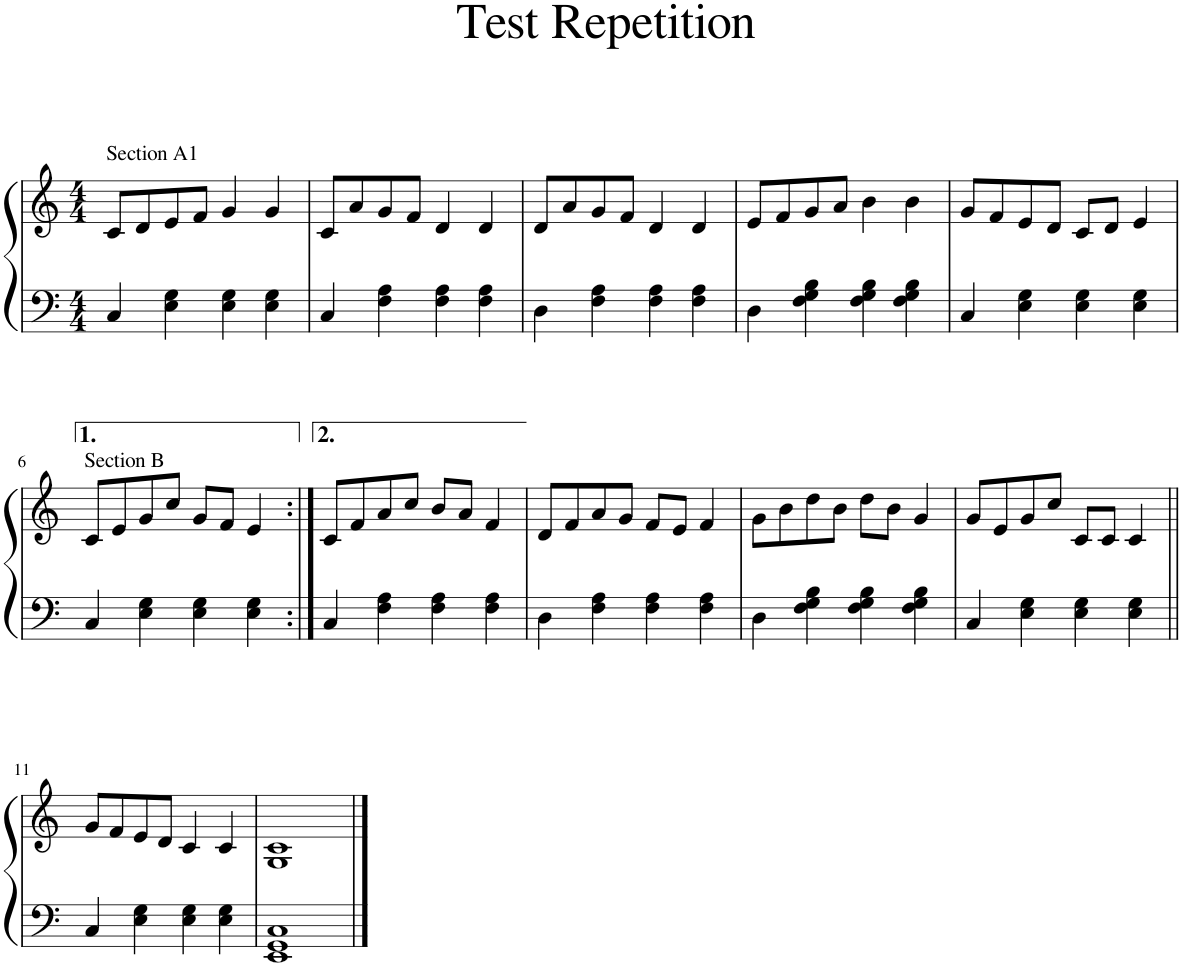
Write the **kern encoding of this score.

**kern	**kern
*part1	*part1
*staff2	*staff1
*I"Piano	*
*I'Pno.	*
*clefF4	*clefG2
*k[]	*k[]
*M4/4	*M4/4
=1	=1
!	!LO:TX:a:t=Section A1
4C/	8c/L
.	8d/
4E\ 4G\	8e/
.	8f/J
4E\ 4G\	4g/
4E\ 4G\	4g/
=2	=2
4C/	8c/L
.	8a/
4F\ 4A\	8g/
.	8f/J
4F\ 4A\	4d/
4F\ 4A\	4d/
=3	=3
4D\	8d/L
.	8a/
4F\ 4A\	8g/
.	8f/J
4F\ 4A\	4d/
4F\ 4A\	4d/
=4	=4
4D\	8e/L
.	8f/
4F\ 4G\ 4B\	8g/
.	8a/J
4F\ 4G\ 4B\	4b\
4F\ 4G\ 4B\	4b\
=5	=5
4C/	8g/L
.	8f/
4E\ 4G\	8e/
.	8d/J
4E\ 4G\	8c/L
.	8d/J
4E\ 4G\	4e/
!!LO:LB:g=z
=6	=6
!	!LO:TX:a:t=Section B
4C/	8c/L
.	8e/
4E\ 4G\	8g/
.	8cc/J
4E\ 4G\	8g/L
.	8f/J
4E\ 4G\	4e/
=7:|!	=7:|!
4C/	8c/L
.	8f/
4F\ 4A\	8a/
.	8cc/J
4F\ 4A\	8b/L
.	8a/J
4F\ 4A\	4f/
=8	=8
4D\	8d/L
.	8f/
4F\ 4A\	8a/
.	8g/J
4F\ 4A\	8f/L
.	8e/J
4F\ 4A\	4f/
=9	=9
4D\	8g\L
.	8b\
4F\ 4G\ 4B\	8dd\
.	8b\J
4F\ 4G\ 4B\	8dd\L
.	8b\J
4F\ 4G\ 4B\	4g/
=10	=10
4C/	8g/L
.	8e/
4E\ 4G\	8g/
.	8cc/J
4E\ 4G\	8c/L
.	8c/J
4E\ 4G\	4c/
!!LO:LB:g=z
=11||	=11||
4C/	8g/L
.	8f/
4E\ 4G\	8e/
.	8d/J
4E\ 4G\	4c/
4E\ 4G\	4c/
=12	=12
1EE 1GG 1C	1G 1c
==	==
*-	*-
